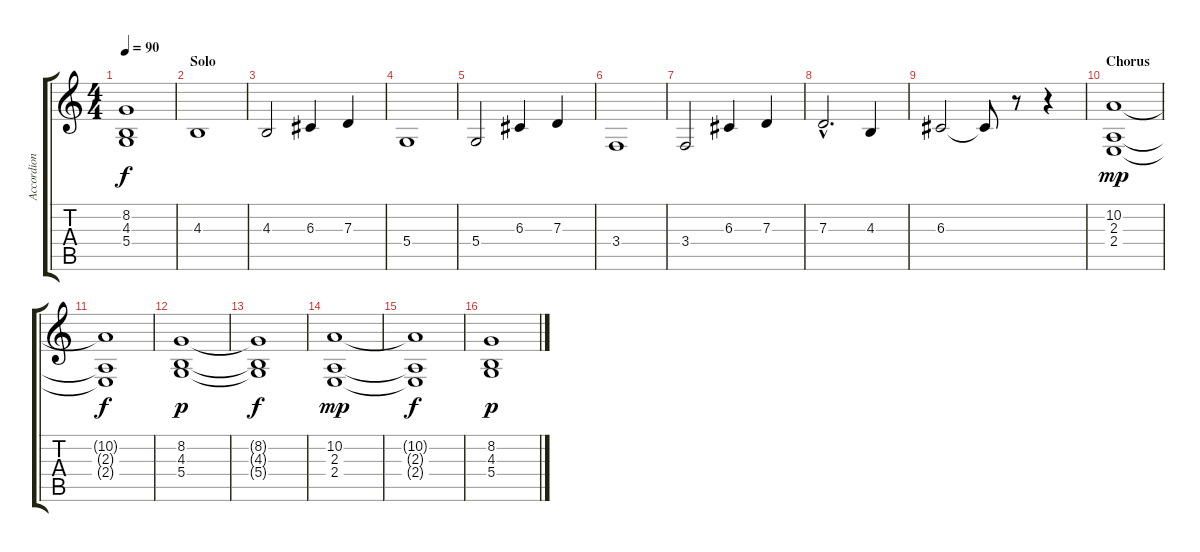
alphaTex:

\track ("Accordion" "Accordion") {instrument accordion}
\staff {score tabs}
\tuning (E4 B3 G3 D3 A2 E2) {hide}
\ts (4 4)
\tempo 90
\clef g2
\ks c
(8.2{t} 4.3{t} 5.4{t}).1{dy f} |
\section ("" "Solo")
4.3.1 |
4.3.2 6.3.4 7.3.4 |
5.4.1 |
5.4.2 6.3.4 7.3.4 |
3.4.1 |
3.4.2 6.3.4 7.3.4 |
7.3{hac}.2{d} 4.3.4 |
6.3.2 6.3{t}.8 r.8 r.4 |
\section ("" "Chorus")
(10.2 2.3 2.4).1{dy mp} |
(10.2{t} 2.3{t} 2.4{t}).1{dy f} |
(8.2 4.3 5.4).1{dy p} |
(8.2{t} 4.3{t} 5.4{t}).1{dy f} |
(10.2 2.3 2.4).1{dy mp} |
(10.2{t} 2.3{t} 2.4{t}).1{dy f} |
(8.2 4.3 5.4).1{dy p}
